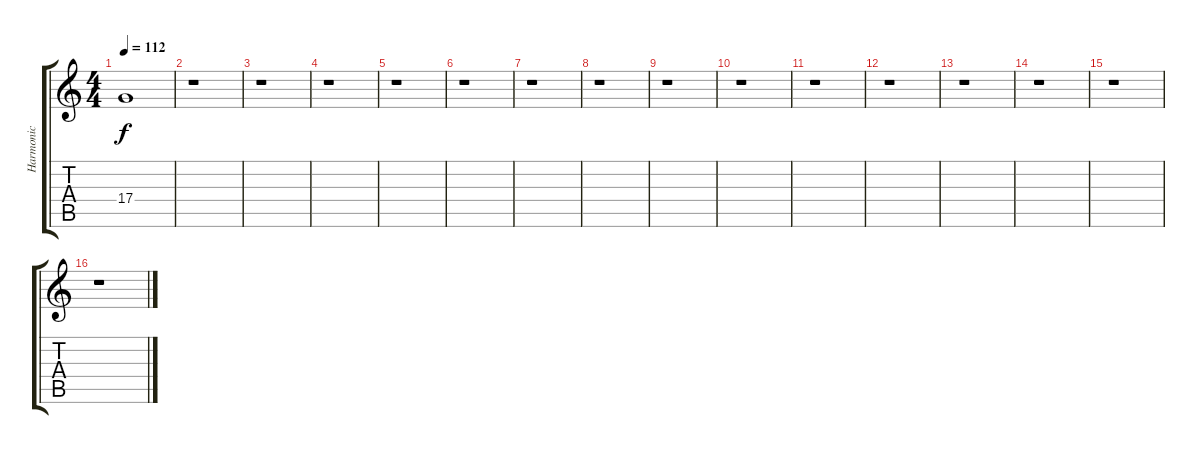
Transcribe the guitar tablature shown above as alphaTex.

\track ("Harmonic" "Harmonic") {instrument accordion}
\staff {score tabs}
\tuning (E4 B3 G3 D3 A2 E2) {hide}
\ts (4 4)
\tempo 112
\clef g2
\ks c
17.4{t}.1{dy f} |
r.1 |
r.1 |
r.1 |
r.1 |
r.1 |
r.1 |
r.1 |
r.1 |
r.1 |
r.1 |
r.1 |
r.1 |
r.1 |
r.1 |
r.1
